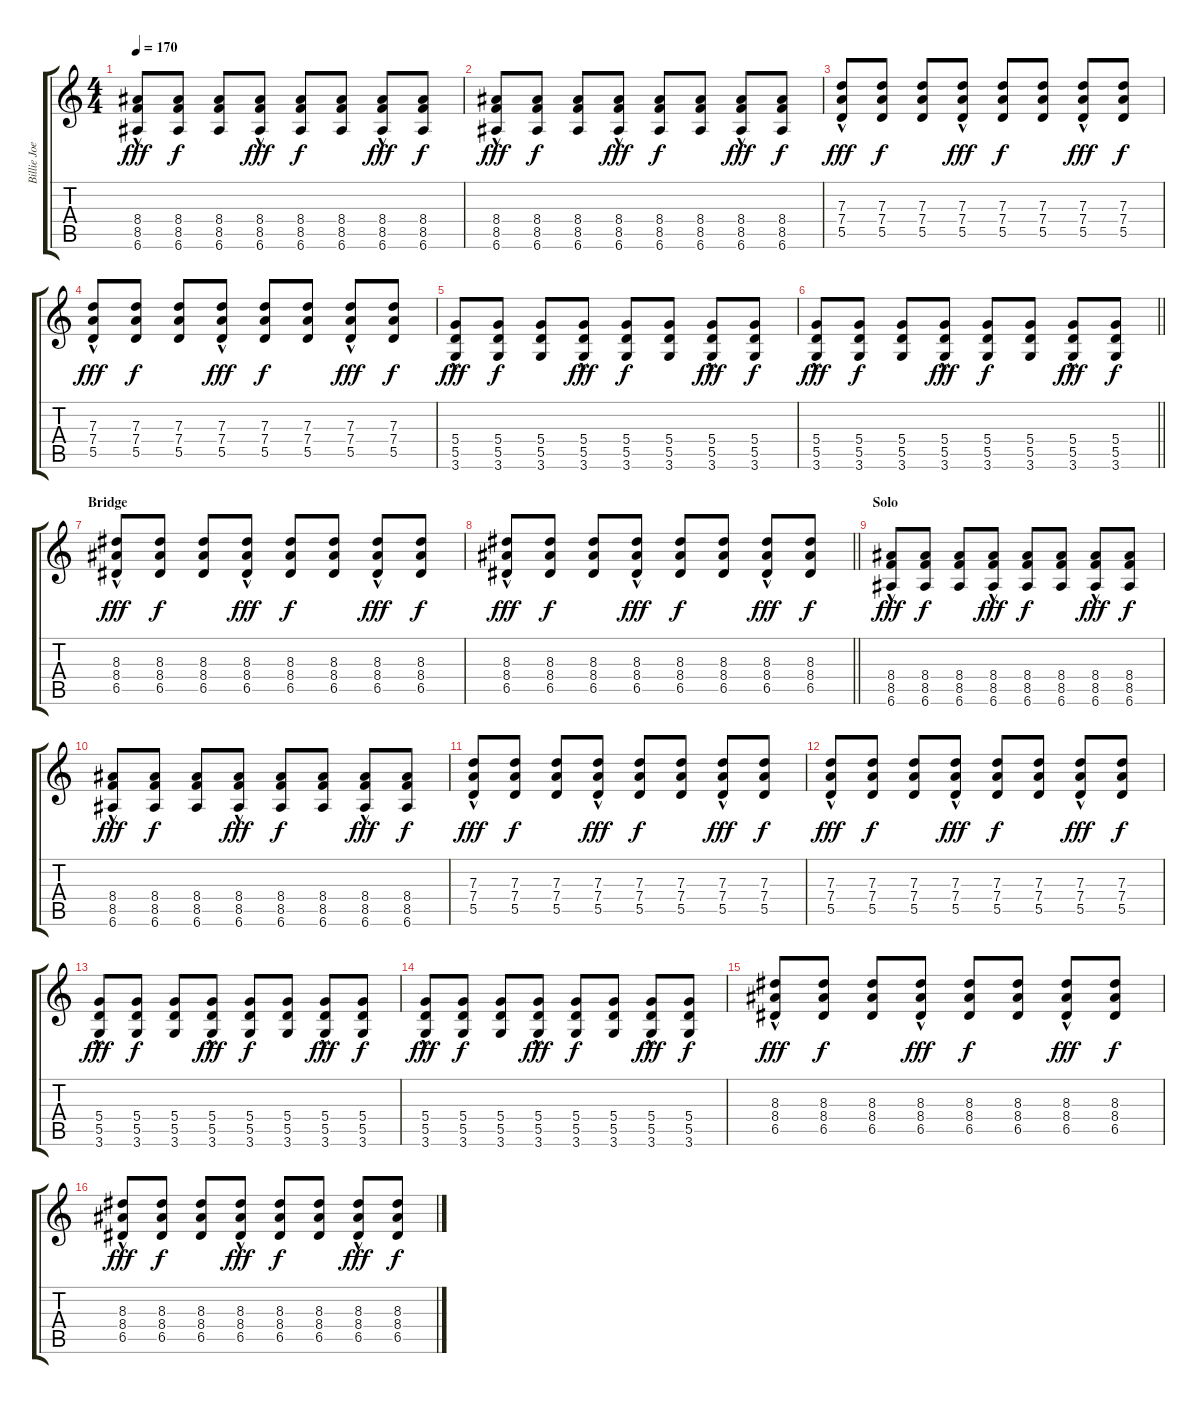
\track ("Billie Joe Armstrong" "Billie Joe") {instrument distortionguitar}
\staff {score tabs}
\tuning (E4 B3 G3 D3 A2 E2) {hide}
\ts (4 4)
\tempo 170
\clef g2
\ks c
(8.4{hac} 8.5{hac} 6.6{hac}).8{dy fff} (8.4 8.5 6.6).8{dy f} (8.4 8.5 6.6).8 (8.4{hac} 8.5{hac} 6.6{hac}).8{dy fff} (8.4 8.5 6.6).8{dy f} (8.4 8.5 6.6).8 (8.4{hac} 8.5{hac} 6.6{hac}).8{dy fff} (8.4 8.5 6.6).8{dy f} |
(8.4{hac} 8.5{hac} 6.6{hac}).8{dy fff} (8.4 8.5 6.6).8{dy f} (8.4 8.5 6.6).8 (8.4{hac} 8.5{hac} 6.6{hac}).8{dy fff} (8.4 8.5 6.6).8{dy f} (8.4 8.5 6.6).8 (8.4{hac} 8.5{hac} 6.6{hac}).8{dy fff} (8.4 8.5 6.6).8{dy f} |
(7.3{hac} 7.4{hac} 5.5{hac}).8{dy fff} (7.3 7.4 5.5).8{dy f} (7.3 7.4 5.5).8 (7.3{hac} 7.4{hac} 5.5{hac}).8{dy fff} (7.3 7.4 5.5).8{dy f} (7.3 7.4 5.5).8 (7.3{hac} 7.4{hac} 5.5{hac}).8{dy fff} (7.3 7.4 5.5).8{dy f} |
(7.3{hac} 7.4{hac} 5.5{hac}).8{dy fff} (7.3 7.4 5.5).8{dy f} (7.3 7.4 5.5).8 (7.3{hac} 7.4{hac} 5.5{hac}).8{dy fff} (7.3 7.4 5.5).8{dy f} (7.3 7.4 5.5).8 (7.3{hac} 7.4{hac} 5.5{hac}).8{dy fff} (7.3 7.4 5.5).8{dy f} |
(5.4{hac} 5.5{hac} 3.6{hac}).8{dy fff} (5.4 5.5 3.6).8{dy f} (5.4 5.5 3.6).8 (5.4{hac} 5.5{hac} 3.6{hac}).8{dy fff} (5.4 5.5 3.6).8{dy f} (5.4 5.5 3.6).8 (5.4{hac} 5.5{hac} 3.6{hac}).8{dy fff} (5.4 5.5 3.6).8{dy f} |
\barLineRight lightlight
(5.4{hac} 5.5{hac} 3.6{hac}).8{dy fff} (5.4 5.5 3.6).8{dy f} (5.4 5.5 3.6).8 (5.4{hac} 5.5{hac} 3.6{hac}).8{dy fff} (5.4 5.5 3.6).8{dy f} (5.4 5.5 3.6).8 (5.4{hac} 5.5{hac} 3.6{hac}).8{dy fff} (5.4 5.5 3.6).8{dy f} |
\section ("" "Bridge")
(8.3{hac} 8.4{hac} 6.5{hac}).8{dy fff} (8.3 8.4 6.5).8{dy f} (8.3 8.4 6.5).8 (8.3{hac} 8.4{hac} 6.5{hac}).8{dy fff} (8.3 8.4 6.5).8{dy f} (8.3 8.4 6.5).8 (8.3{hac} 8.4{hac} 6.5{hac}).8{dy fff} (8.3 8.4 6.5).8{dy f} |
\barLineRight lightlight
(8.3{hac} 8.4{hac} 6.5{hac}).8{dy fff} (8.3 8.4 6.5).8{dy f} (8.3 8.4 6.5).8 (8.3{hac} 8.4{hac} 6.5{hac}).8{dy fff} (8.3 8.4 6.5).8{dy f} (8.3 8.4 6.5).8 (8.3{hac} 8.4{hac} 6.5{hac}).8{dy fff} (8.3 8.4 6.5).8{dy f} |
\section ("" "Solo")
(8.4{hac} 8.5{hac} 6.6{hac}).8{dy fff volume 12} (8.4 8.5 6.6).8{dy f} (8.4 8.5 6.6).8 (8.4{hac} 8.5{hac} 6.6{hac}).8{dy fff} (8.4 8.5 6.6).8{dy f} (8.4 8.5 6.6).8 (8.4{hac} 8.5{hac} 6.6{hac}).8{dy fff} (8.4 8.5 6.6).8{dy f} |
(8.4{hac} 8.5{hac} 6.6{hac}).8{dy fff} (8.4 8.5 6.6).8{dy f} (8.4 8.5 6.6).8 (8.4{hac} 8.5{hac} 6.6{hac}).8{dy fff} (8.4 8.5 6.6).8{dy f} (8.4 8.5 6.6).8 (8.4{hac} 8.5{hac} 6.6{hac}).8{dy fff} (8.4 8.5 6.6).8{dy f} |
(7.3{hac} 7.4{hac} 5.5{hac}).8{dy fff} (7.3 7.4 5.5).8{dy f} (7.3 7.4 5.5).8 (7.3{hac} 7.4{hac} 5.5{hac}).8{dy fff} (7.3 7.4 5.5).8{dy f} (7.3 7.4 5.5).8 (7.3{hac} 7.4{hac} 5.5{hac}).8{dy fff} (7.3 7.4 5.5).8{dy f} |
(7.3{hac} 7.4{hac} 5.5{hac}).8{dy fff} (7.3 7.4 5.5).8{dy f} (7.3 7.4 5.5).8 (7.3{hac} 7.4{hac} 5.5{hac}).8{dy fff} (7.3 7.4 5.5).8{dy f} (7.3 7.4 5.5).8 (7.3{hac} 7.4{hac} 5.5{hac}).8{dy fff} (7.3 7.4 5.5).8{dy f} |
(5.4{hac} 5.5{hac} 3.6{hac}).8{dy fff} (5.4 5.5 3.6).8{dy f} (5.4 5.5 3.6).8 (5.4{hac} 5.5{hac} 3.6{hac}).8{dy fff} (5.4 5.5 3.6).8{dy f} (5.4 5.5 3.6).8 (5.4{hac} 5.5{hac} 3.6{hac}).8{dy fff} (5.4 5.5 3.6).8{dy f} |
(5.4{hac} 5.5{hac} 3.6{hac}).8{dy fff} (5.4 5.5 3.6).8{dy f} (5.4 5.5 3.6).8 (5.4{hac} 5.5{hac} 3.6{hac}).8{dy fff} (5.4 5.5 3.6).8{dy f} (5.4 5.5 3.6).8 (5.4{hac} 5.5{hac} 3.6{hac}).8{dy fff} (5.4 5.5 3.6).8{dy f} |
(8.3{hac} 8.4{hac} 6.5{hac}).8{dy fff} (8.3 8.4 6.5).8{dy f} (8.3 8.4 6.5).8 (8.3{hac} 8.4{hac} 6.5{hac}).8{dy fff} (8.3 8.4 6.5).8{dy f} (8.3 8.4 6.5).8 (8.3{hac} 8.4{hac} 6.5{hac}).8{dy fff} (8.3 8.4 6.5).8{dy f} |
(8.3{hac} 8.4{hac} 6.5{hac}).8{dy fff} (8.3 8.4 6.5).8{dy f} (8.3 8.4 6.5).8 (8.3{hac} 8.4{hac} 6.5{hac}).8{dy fff} (8.3 8.4 6.5).8{dy f} (8.3 8.4 6.5).8 (8.3{hac} 8.4{hac} 6.5{hac}).8{dy fff} (8.3 8.4 6.5).8{dy f}
